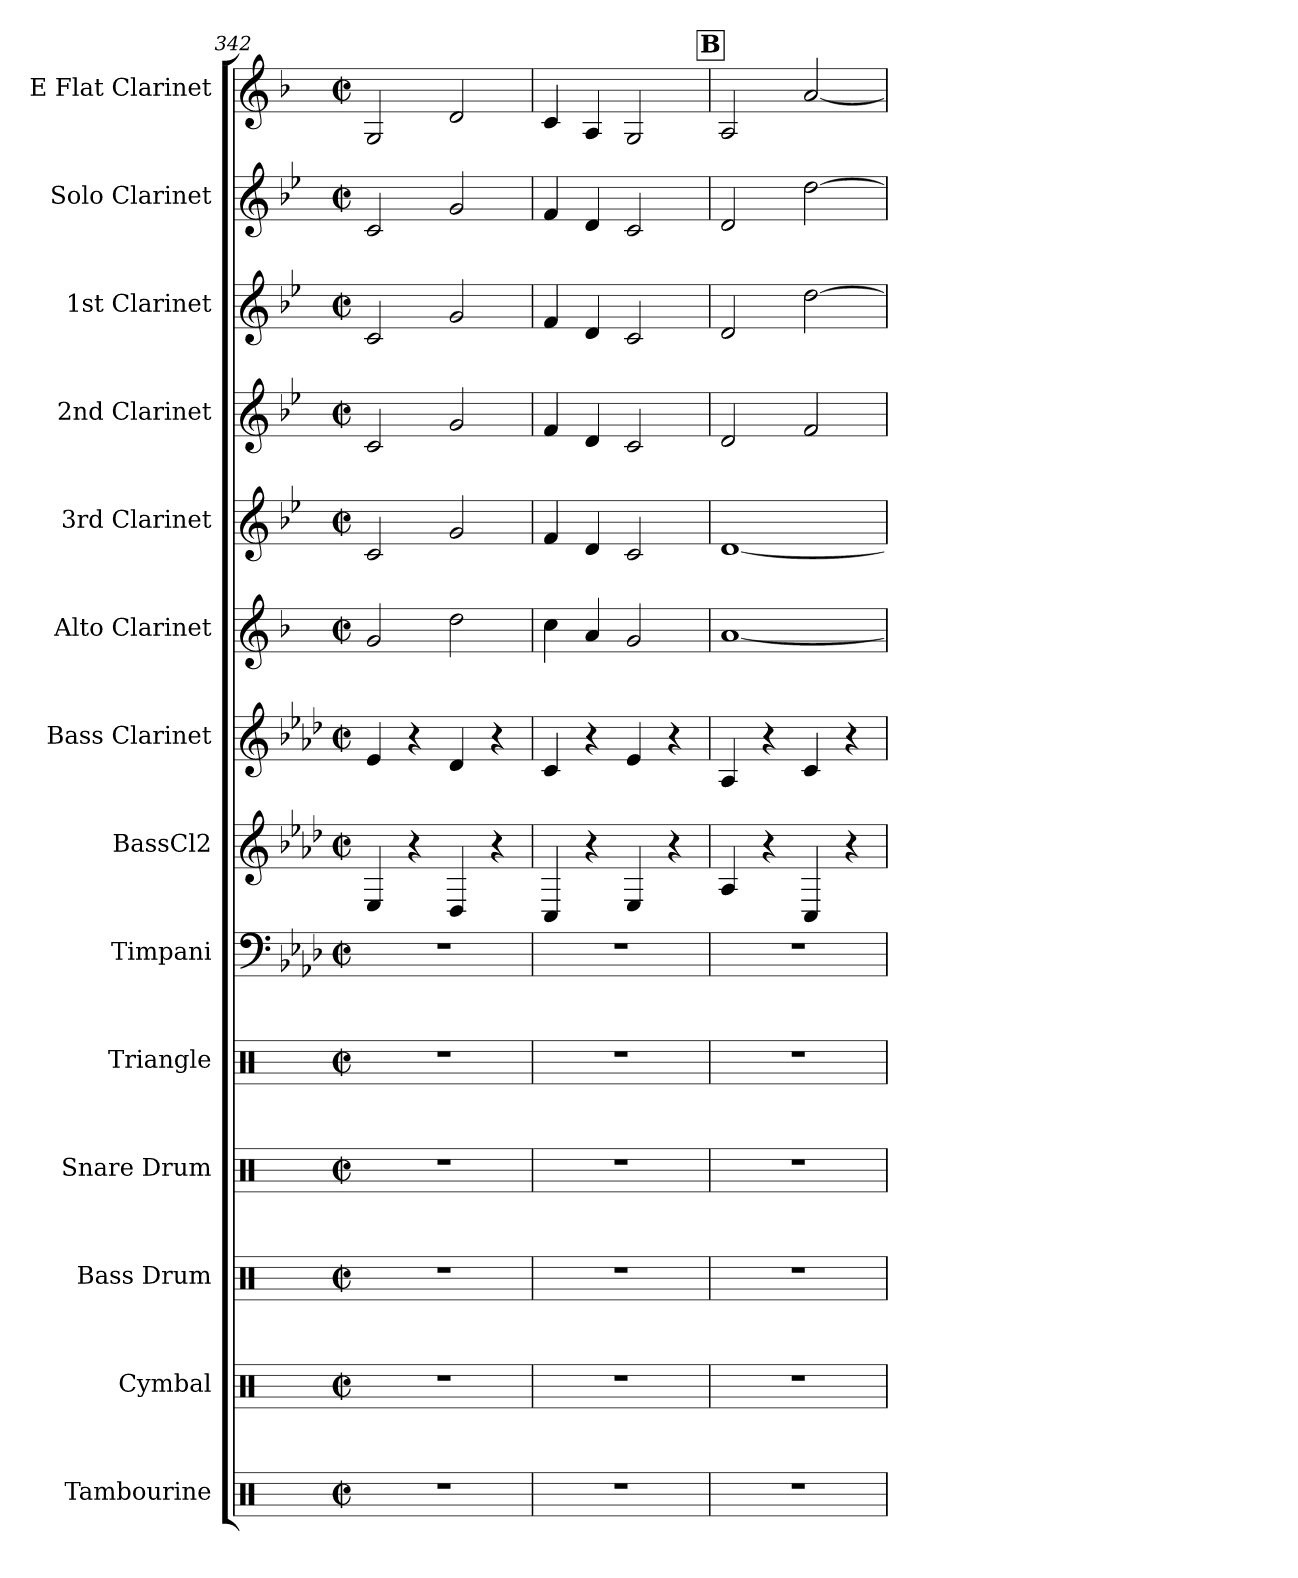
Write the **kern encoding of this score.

**kern	**kern	**kern	**kern	**kern	**kern	**kern	**kern	**kern	**kern	**kern	**kern	**kern	**kern
*part14	*part13	*part12	*part11	*part10	*part9	*part8	*part7	*part6	*part5	*part4	*part3	*part2	*part1
*staff14	*staff13	*staff12	*staff11	*staff10	*staff9	*staff8	*staff7	*staff6	*staff5	*staff4	*staff3	*staff2	*staff1
*I"Tambourine	*I"Cymbal	*I"Bass Drum	*I"Snare Drum	*I"Triangle	*I"Timpani	*I"BassCl2	*I"Bass Clarinet	*I"Alto Clarinet	*I"3rd Clarinet	*I"2nd Clarinet	*I"1st Clarinet	*I"Solo Clarinet	*I"E Flat Clarinet
*I'Tamb.	*I'Cym.	*I'B. Dr.	*I'Sn. Dr.	*I'Trgl.	*I'Timp.	*I'B. Cl2	*I'B. Cl.	*I'A. Cl.	*I'3rdCl.	*I'2nd Cl.	*I'1stCl.	*I'SoloCl.	*
*clefX	*clefX	*clefX	*clefX	*clefX	*clefF4	*clefG2	*clefG2	*clefG2	*clefG2	*clefG2	*clefG2	*clefG2	*clefG2
*	*	*	*	*	*	*ITrd8c14	*ITrd8c14	*ITrd5c9	*ITrd1c2	*ITrd1c2	*ITrd1c2	*ITrd1c2	*ITrd-2c-3
*k[]	*k[]	*k[]	*k[]	*k[]	*k[b-e-a-d-]	*k[b-e-a-d-]	*k[b-e-a-d-]	*k[b-e-a-d-]	*k[b-e-a-d-]	*k[b-e-a-d-]	*k[b-e-a-d-]	*k[b-e-a-d-]	*k[b-e-a-d-]
*M4/4	*M4/4	*M4/4	*M4/4	*M4/4	*M4/4	*M4/4	*M4/4	*M4/4	*M4/4	*M4/4	*M4/4	*M4/4	*M4/4
*met(c|)	*met(c|)	*met(c|)	*met(c|)	*met(c|)	*met(c|)	*met(c|)	*met(c|)	*met(c|)	*met(c|)	*met(c|)	*met(c|)	*met(c|)	*met(c|)
=342	=342	=342	=342	=342	=342	=342	=342	=342	=342	=342	=342	=342	=342
1r	1r	1r	1r	1r	1r	4EE-/	4E-/	2B-/	2B-/	2B-/	2B-/	2B-/	2B-/
.	.	.	.	.	.	4r	4r	.	.	.	.	.	.
.	.	.	.	.	.	4DD-/	4D-/	2f\	2f/	2f/	2f/	2f/	2f/
.	.	.	.	.	.	4r	4r	.	.	.	.	.	.
=343	=343	=343	=343	=343	=343	=343	=343	=343	=343	=343	=343	=343	=343
1r	1r	1r	1r	1r	1r	4CC/	4C/	4e-\	4e-/	4e-/	4e-/	4e-/	4e-/
.	.	.	.	.	.	4r	4r	4c/	4c/	4c/	4c/	4c/	4c/
.	.	.	.	.	.	4EE-/	4E-/	2B-/	2B-/	2B-/	2B-/	2B-/	2B-/
.	.	.	.	.	.	4r	4r	.	.	.	.	.	.
!!LO:REH:place=s1:a:B:fs=12.9857:t=B
=344	=344	=344	=344	=344	=344	=344	=344	=344	=344	=344	=344	=344	=344
1r	1r	1r	1r	1r	1r	4AA-/	4AA-/	[1c	[1c	2c/	2c/	2c/	2c/
.	.	.	.	.	.	4r	4r	.	.	.	.	.	.
.	.	.	.	.	.	4CC/	4C/	.	.	2e-/	[2cc\	[2cc\	[2cc/
.	.	.	.	.	.	4r	4r	.	.	.	.	.	.
=	=	=	=	=	=	=	=	=	=	=	=	=	=
*-	*-	*-	*-	*-	*-	*-	*-	*-	*-	*-	*-	*-	*-
